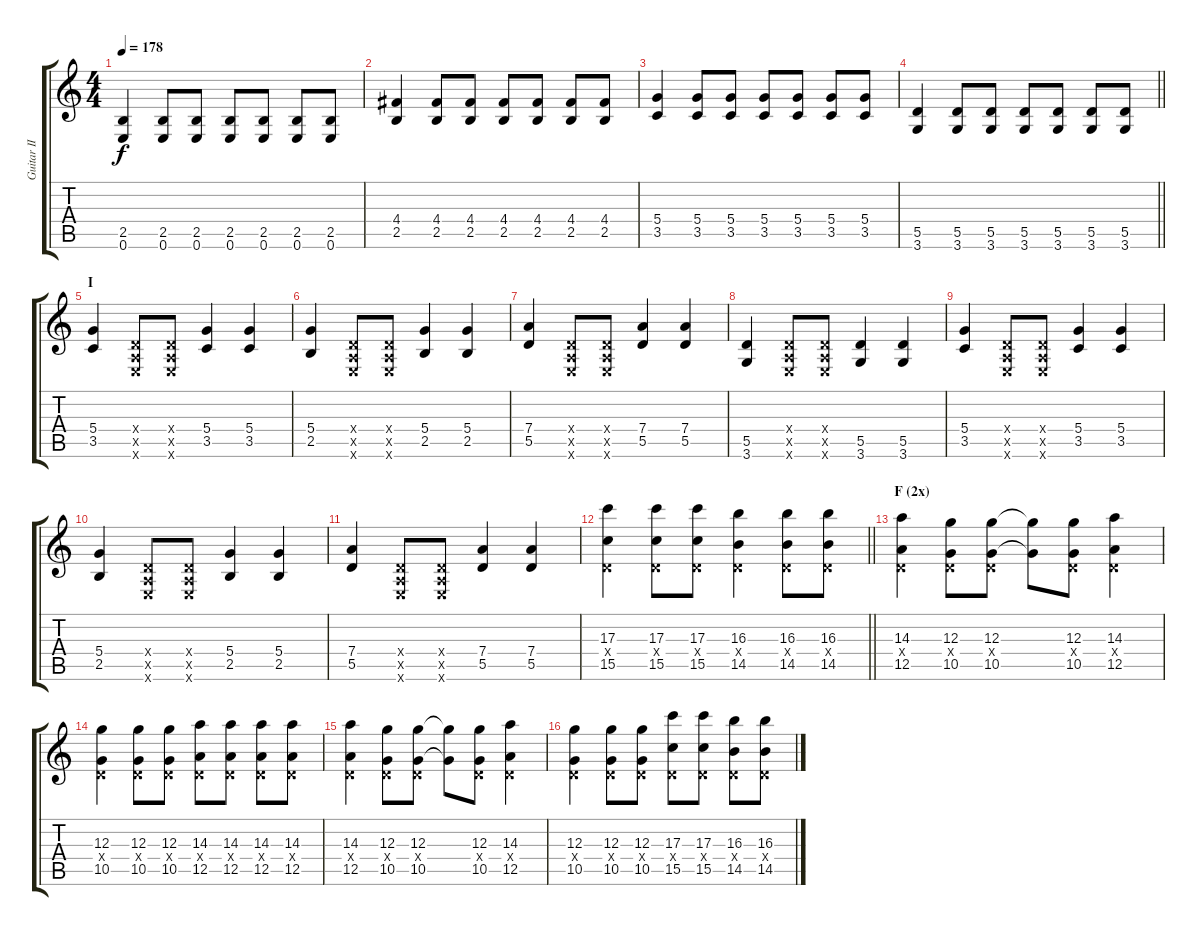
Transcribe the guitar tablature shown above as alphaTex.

\track ("Guitar II - Kita" "Guitar II ") {instrument overdrivenguitar}
\staff {score tabs}
\tuning (E4 B3 G3 D3 A2 E2) {hide}
\ts (4 4)
\tempo 178
\clef g2
\ks c
(2.5 0.6).4{dy f} (2.5 0.6).8 (2.5 0.6).8 (2.5 0.6).8 (2.5 0.6).8 (2.5 0.6).8 (2.5 0.6).8 |
(4.4 2.5).4 (4.4 2.5).8 (4.4 2.5).8 (4.4 2.5).8 (4.4 2.5).8 (4.4 2.5).8 (4.4 2.5).8 |
(5.4 3.5).4 (5.4 3.5).8 (5.4 3.5).8 (5.4 3.5).8 (5.4 3.5).8 (5.4 3.5).8 (5.4 3.5).8 |
\barLineRight lightlight
(5.5 3.6).4 (5.5 3.6).8 (5.5 3.6).8 (5.5 3.6).8 (5.5 3.6).8 (5.5 3.6).8 (5.5 3.6).8 |
\section ("" "I")
(5.4 3.5).4 (0.4{x} 0.5{x} 0.6{x}).8 (0.4{x} 0.5{x} 0.6{x}).8 (5.4 3.5).4 (5.4 3.5).4 |
(5.4 2.5).4 (0.4{x} 0.5{x} 0.6{x}).8 (0.4{x} 0.5{x} 0.6{x}).8 (5.4 2.5).4 (5.4 2.5).4 |
(7.4 5.5).4 (0.4{x} 0.5{x} 0.6{x}).8 (0.4{x} 0.5{x} 0.6{x}).8 (7.4 5.5).4 (7.4 5.5).4 |
(5.5 3.6).4 (0.4{x} 0.5{x} 0.6{x}).8 (0.4{x} 0.5{x} 0.6{x}).8 (5.5 3.6).4 (5.5 3.6).4 |
(5.4 3.5).4 (0.4{x} 0.5{x} 0.6{x}).8 (0.4{x} 0.5{x} 0.6{x}).8 (5.4 3.5).4 (5.4 3.5).4 |
(5.4 2.5).4 (0.4{x} 0.5{x} 0.6{x}).8 (0.4{x} 0.5{x} 0.6{x}).8 (5.4 2.5).4 (5.4 2.5).4 |
(7.4 5.5).4 (0.4{x} 0.5{x} 0.6{x}).8 (0.4{x} 0.5{x} 0.6{x}).8 (7.4 5.5).4 (7.4 5.5).4 |
\barLineRight lightlight
(17.3 0.4{x} 15.5).4 (17.3 0.4{x} 15.5).8 (17.3 0.4{x} 15.5).8 (16.3 0.4{x} 14.5).4 (16.3 0.4{x} 14.5).8 (16.3 0.4{x} 14.5).8 |
\section ("" "F (2x)")
(14.3 0.4{x} 12.5).4 (12.3 0.4{x} 10.5).8 (12.3 0.4{x} 10.5).8 (12.3{t} 10.5{t}).8 (12.3 0.4{x} 10.5).8 (14.3 0.4{x} 12.5).4 |
(12.3 0.4{x} 10.5).4 (12.3 0.4{x} 10.5).8 (12.3 0.4{x} 10.5).8 (14.3 0.4{x} 12.5).8 (14.3 0.4{x} 12.5).8 (14.3 0.4{x} 12.5).8 (14.3 0.4{x} 12.5).8 |
(14.3 0.4{x} 12.5).4 (12.3 0.4{x} 10.5).8 (12.3 0.4{x} 10.5).8 (12.3{t} 10.5{t}).8 (12.3 0.4{x} 10.5).8 (14.3 0.4{x} 12.5).4 |
(12.3 0.4{x} 10.5).4 (12.3 0.4{x} 10.5).8 (12.3 0.4{x} 10.5).8 (17.3 0.4{x} 15.5).8 (17.3 0.4{x} 15.5).8 (16.3 0.4{x} 14.5).8 (16.3 0.4{x} 14.5).8
